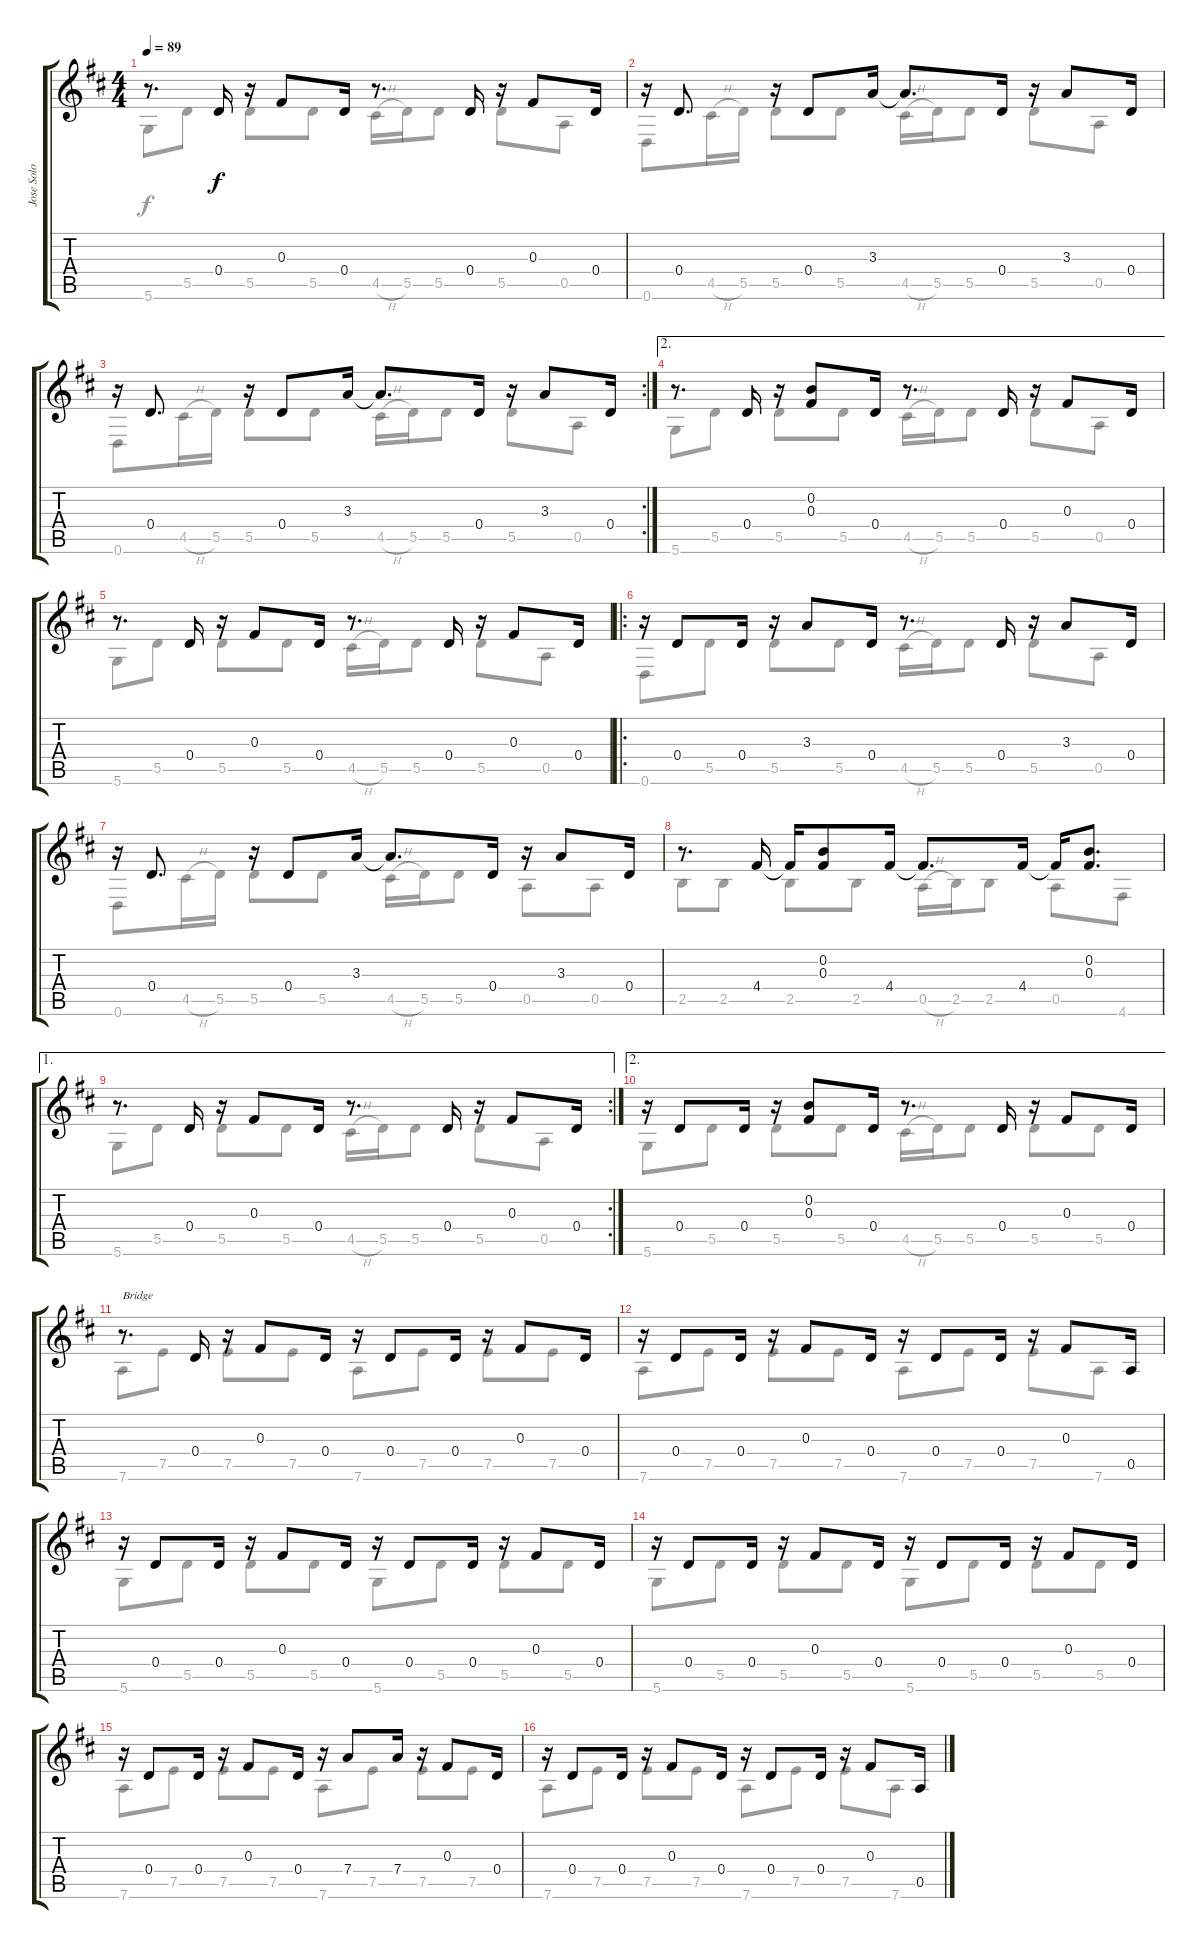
\track ("Jose Solo Acoustic" "Jose Solo ") {instrument acousticguitarnylon}
\staff {score tabs}
\tuning (E4 B3 Gb3 D3 A2 D2) {hide}
\voice
\ts (4 4)
\tempo 89
\clef g2
\ks d
r.8{d dy f} 0.4.16 r.16 0.3.8 0.4.16 r.8{d} 0.4.16 r.16 0.3.8 0.4.16 |
r.16 0.4.8{d} r.16 0.4.8 3.3.16 3.3{t}.8{d} 0.4.16 r.16 3.3.8 0.4.16 |
\rc 2
r.16 0.4.8{d} r.16 0.4.8 3.3.16 3.3{t}.8{d} 0.4.16 r.16 3.3.8 0.4.16 |
\ae 2
r.8{d} 0.4.16 r.16 (0.2 0.3).8 0.4.16 r.8{d} 0.4.16 r.16 0.3.8 0.4.16 |
r.8{d} 0.4.16 r.16 0.3.8 0.4.16 r.8{d} 0.4.16 r.16 0.3.8 0.4.16 |
\ro
r.16 0.4.8 0.4.16 r.16 3.3.8 0.4.16 r.8{d} 0.4.16 r.16 3.3.8 0.4.16 |
r.16 0.4.8{d} r.16 0.4.8 3.3.16 3.3{t}.8{d} 0.4.16 r.16 3.3.8 0.4.16 |
r.8{d} 4.4.16 4.4{t}.16 (0.2 0.3).8 4.4.16 4.4{t}.8{d} 4.4.16 4.4{t}.16 (0.2 0.3).8{d} |
\ae 1
\rc 2
r.8{d} 0.4.16 r.16 0.3.8 0.4.16 r.8{d} 0.4.16 r.16 0.3.8 0.4.16 |
\ae 2
r.16 0.4.8 0.4.16 r.16 (0.2 0.3).8 0.4.16 r.8{d} 0.4.16 r.16 0.3.8 0.4.16 |
r.8{d txt "Bridge"} 0.4.16 r.16 0.3.8 0.4.16 r.16 0.4.8 0.4.16 r.16 0.3.8 0.4.16 |
r.16 0.4.8 0.4.16 r.16 0.3.8 0.4.16 r.16 0.4.8 0.4.16 r.16 0.3.8 0.5.16 |
r.16 0.4.8 0.4.16 r.16 0.3.8 0.4.16 r.16 0.4.8 0.4.16 r.16 0.3.8 0.4.16 |
r.16 0.4.8 0.4.16 r.16 0.3.8 0.4.16 r.16 0.4.8 0.4.16 r.16 0.3.8 0.4.16 |
r.16 0.4.8 0.4.16 r.16 0.3.8 0.4.16 r.16 7.4.8 7.4.16 r.16 0.3.8 0.4.16 |
r.16 0.4.8 0.4.16 r.16 0.3.8 0.4.16 r.16 0.4.8 0.4.16 r.16 0.3.8 0.5.16
\voice
\clef g2
\ottava regular
\simile none
\ks d
5.6.8{dy f} 5.5.8 5.5.8 5.5.8 4.5{h}.16 5.5.16 5.5.8 5.5.8 0.5.8 |
0.6.8 4.5{h}.16 5.5.16 5.5.8 5.5.8 4.5{h}.16 5.5.16 5.5.8 5.5.8 0.5.8 |
0.6.8 4.5{h}.16 5.5.16 5.5.8 5.5.8 4.5{h}.16 5.5.16 5.5.8 5.5.8 0.5.8 |
5.6.8 5.5.8 5.5.8 5.5.8 4.5{h}.16 5.5.16 5.5.8 5.5.8 0.5.8 |
5.6.8 5.5.8 5.5.8 5.5.8 4.5{h}.16 5.5.16 5.5.8 5.5.8 0.5.8 |
0.6.8 5.5.8 5.5.8 5.5.8 4.5{h}.16 5.5.16 5.5.8 5.5.8 0.5.8 |
0.6.8 4.5{h}.16 5.5.16 5.5.8 5.5.8 4.5{h}.16 5.5.16 5.5.8 0.5.8 0.5.8 |
2.5.8 2.5.8 2.5.8 2.5.8 0.5{h}.16 2.5.16 2.5.8 0.5.8 4.6.8 |
5.6.8 5.5.8 5.5.8 5.5.8 4.5{h}.16 5.5.16 5.5.8 5.5.8 0.5.8 |
5.6.8 5.5.8 5.5.8 5.5.8 4.5{h}.16 5.5.16 5.5.8 5.5.8 5.5.8 |
7.6.8 7.5.8 7.5.8 7.5.8 7.6.8 7.5.8 7.5.8 7.5.8 |
7.6.8 7.5.8 7.5.8 7.5.8 7.6.8 7.5.8 7.5.8 7.6.8 |
5.6.8 5.5.8 5.5.8 5.5.8 5.6.8 5.5.8 5.5.8 5.5.8 |
5.6.8 5.5.8 5.5.8 5.5.8 5.6.8 5.5.8 5.5.8 5.5.8 |
7.6.8 7.5.8 7.5.8 7.5.8 7.6.8 7.5.8 7.5.8 7.5.8 |
7.6.8 7.5.8 7.5.8 7.5.8 7.6.8 7.5.8 7.5.8 7.6.8
